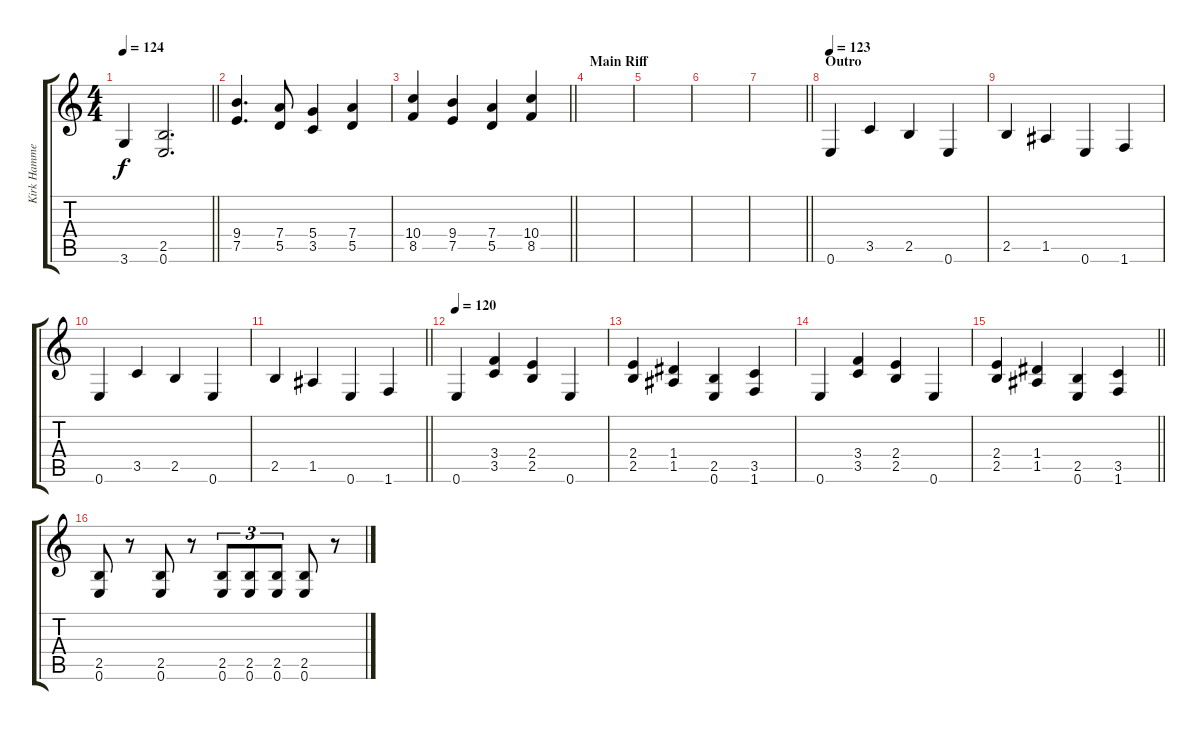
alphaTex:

\track ("Kirk Hammett" "Kirk Hamme") {instrument distortionguitar}
\staff {score tabs}
\tuning (E4 B3 G3 D3 A2 E2) {hide}
\ts (4 4)
\tempo 124
\clef g2
\barLineRight lightlight
\ks c
3.6.4{dy f} (2.5 0.6).2{d} |
(9.4 7.5).4{d} (7.4 5.5).8 (5.4 3.5).4 (7.4 5.5).4 |
\barLineRight lightlight
(10.4 8.5).4 (9.4 7.5).4 (7.4 5.5).4 (10.4 8.5).4 |
\section ("" "Main Riff")
|
|
|
\barLineRight lightlight
|
\section ("" "Outro")
\tempo 123
0.6.4 3.5.4 2.5.4 0.6.4 |
2.5.4 1.5.4 0.6.4 1.6.4 |
0.6.4 3.5.4 2.5.4 0.6.4 |
\barLineRight lightlight
2.5.4 1.5.4 0.6.4 1.6.4 |
\tempo 120
0.6.4 (3.4 3.5).4 (2.4 2.5).4 0.6.4 |
(2.4 2.5).4 (1.4 1.5).4 (2.5 0.6).4 (3.5 1.6).4 |
0.6.4 (3.4 3.5).4 (2.4 2.5).4 0.6.4 |
\barLineRight lightlight
(2.4 2.5).4 (1.4 1.5).4 (2.5 0.6).4 (3.5 1.6).4 |
(2.5 0.6).8 r.8 (2.5 0.6).8 r.8 (2.5 0.6).8{tu (3 2)} (2.5 0.6).8{tu (3 2)} (2.5 0.6).8{tu (3 2)} (2.5 0.6).8 r.8
